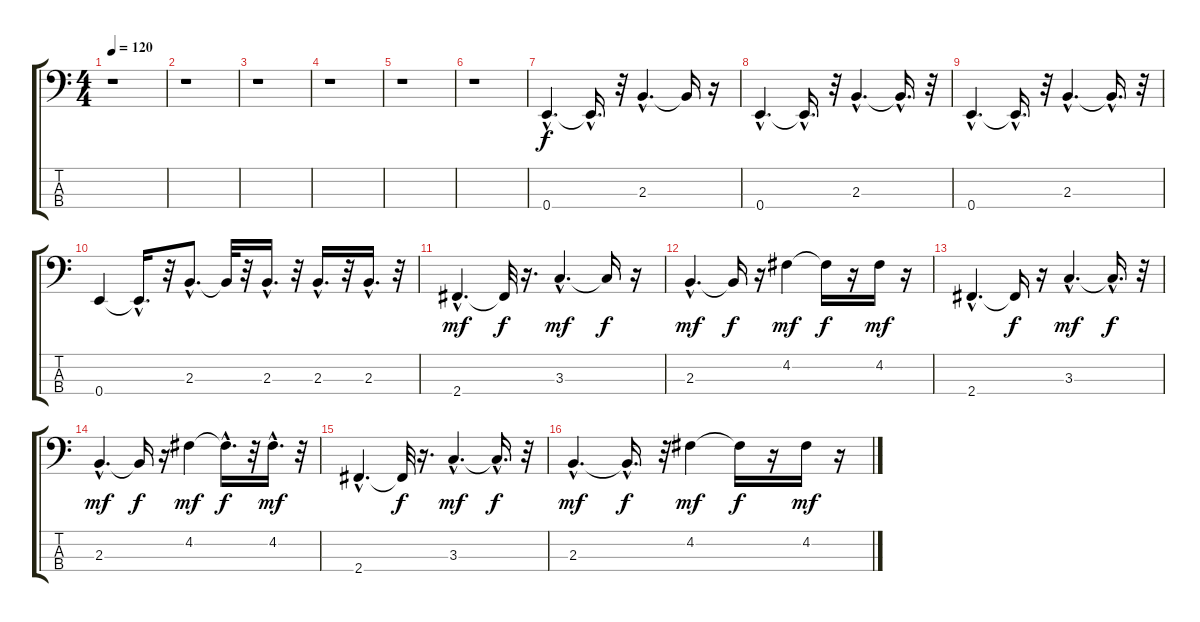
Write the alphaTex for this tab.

\track "" {instrument electricbassfinger}
\staff {score tabs}
\tuning (G2 D2 A1 E1) {hide}
\ts (4 4)
\tempo 120
\clef f4
\ks c
r.1{dy f instrument electricbassfinger} |
r.1 |
r.1 |
r.1 |
r.1 |
r.1 |
0.4{hac}.4{d} 0.4{hac t}.16{d} r.32 2.3{hac}.4{d} 2.3{t}.16 r.16 |
0.4{hac}.4{d} 0.4{hac t}.16{d} r.32 2.3{hac}.4{d} 2.3{hac t}.16{d} r.32 |
0.4{hac}.4{d} 0.4{hac t}.16{d} r.32 2.3{hac}.4{d} 2.3{hac t}.16{d} r.32 |
0.4.4 0.4{hac t}.16{d} r.32 2.3{hac}.8{d} 2.3{t}.32 r.32 2.3{hac}.16{d} r.32 2.3{hac}.16{d} r.32 2.3{hac}.16{d} r.32 |
2.4{hac}.4{d dy mf} 2.4{t}.32{dy f} r.16{d} 3.3{hac}.4{d dy mf} 3.3{t}.16{dy f} r.16 |
2.3{hac}.4{d dy mf} 2.3{t}.16{dy f} r.16 4.2.4{dy mf} 4.2{t}.16{dy f} r.16 4.2.16{dy mf} r.16 |
2.4{hac}.4{d} 2.4{t}.16{dy f} r.16 3.3{hac}.4{d dy mf} 3.3{hac t}.16{d dy f} r.32 |
2.3{hac}.4{d dy mf} 2.3{t}.16{dy f} r.16 4.2.4{dy mf} 4.2{hac t}.16{d dy f} r.32 4.2{hac}.16{d dy mf} r.32 |
2.4{hac}.4{d} 2.4{t}.32{dy f} r.16{d} 3.3{hac}.4{d dy mf} 3.3{hac t}.16{d dy f} r.32 |
2.3{hac}.4{d dy mf} 2.3{hac t}.16{d dy f} r.32 4.2.4{dy mf} 4.2{t}.16{dy f} r.16 4.2.16{dy mf} r.16
